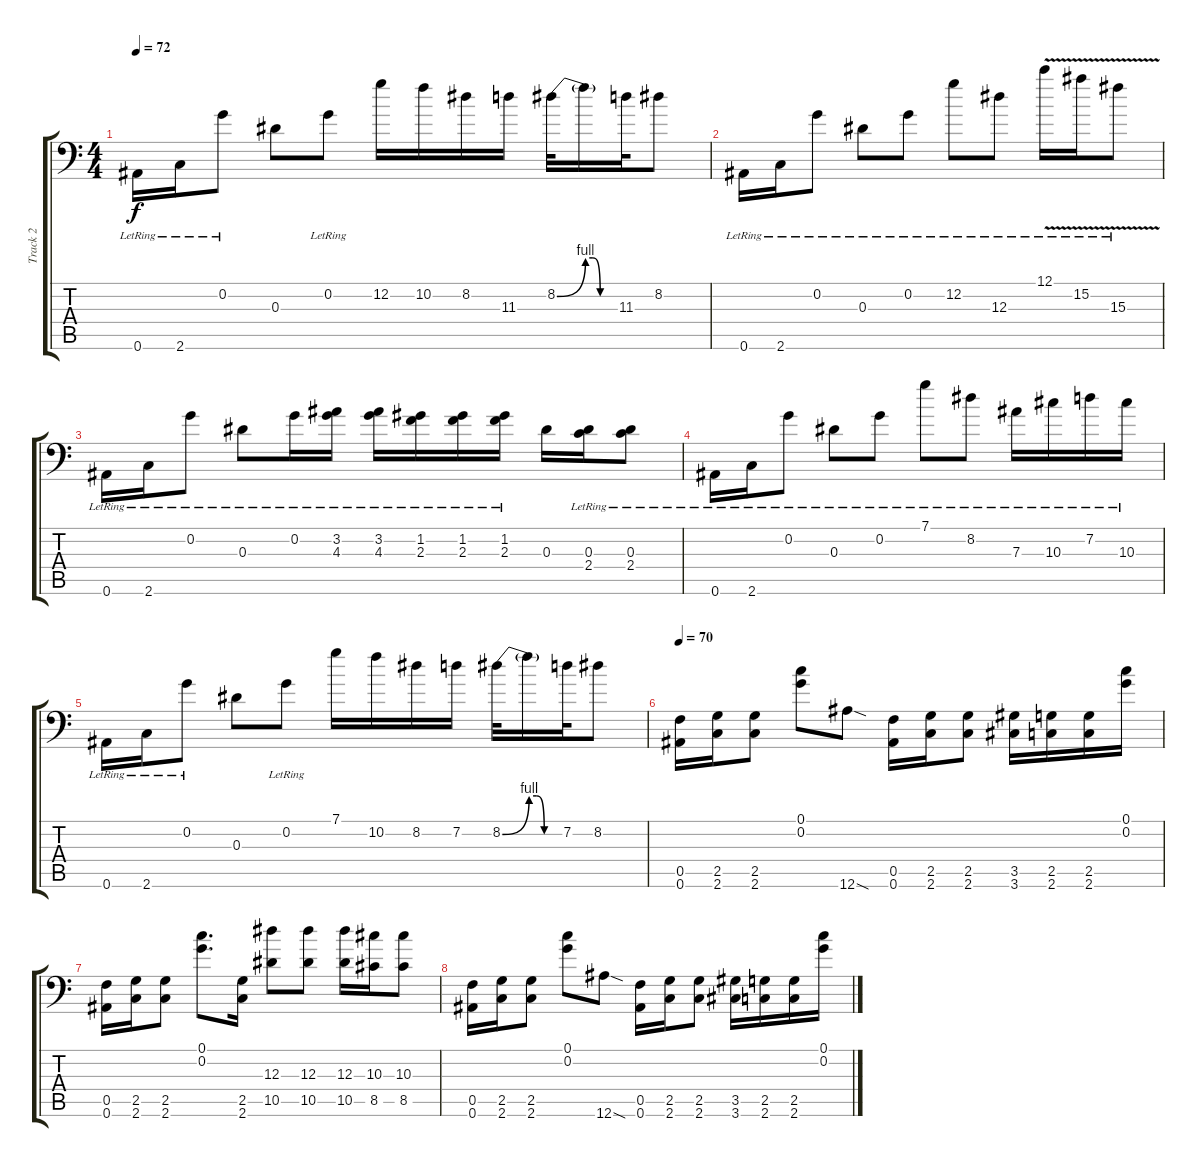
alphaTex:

\track ("Track 2" "Track 2") {instrument electricguitarjazz}
\staff {score tabs}
\tuning (C4 G3 Eb3 Bb2 F2 Bb1) {hide}
\ts (4 4)
\tempo 72
\clef f4
\ks c
0.6{lr}.16{dy f} 2.6{lr}.16 0.2{lr}.8 0.3.8 0.2{lr}.8 12.2.16 10.2.16 8.2.16 11.3.16 8.2{be (bend 0 0 60 4)}.32 8.2{be (custom 0 4 15 4 30 0 60 0) t}.16 11.3.32 8.2.8 |
0.6{lr}.16 2.6{lr}.16 0.2{lr}.8 0.3{lr}.8 0.2{lr}.8 12.2{lr}.8 12.3{lr}.8 12.1{v lr}.16 15.2{v lr}.16 15.3{v lr}.8 |
0.6{lr}.16 2.6{lr}.16 0.2{lr}.8 0.3{lr}.8 0.2{lr}.16 (3.2{lr} 4.3{lr}).16 (3.2{lr} 4.3{lr}).16 (1.2{lr} 2.3{lr}).16 (1.2{lr} 2.3{lr}).16 (1.2 2.3{lr}).16 0.3.16 (0.3 2.4{lr}).16 (0.3{lr} 2.4{lr}).8 |
0.6{lr}.16 2.6{lr}.16 0.2{lr}.8 0.3{lr}.8 0.2{lr}.8 7.1{lr}.8 8.2{lr}.8 7.3{lr}.16 10.3{lr}.16 7.2{lr}.16 10.3{lr}.16 |
0.6{lr}.16 2.6{lr}.16 0.2{lr}.8 0.3.8 0.2{lr}.8 7.1.16{instrument distortionguitar} 10.2.16 8.2.16 7.2.16 8.2{be (bend 0 0 60 4)}.32 8.2{be (custom 0 4 15 4 30 0 60 0) t}.16 7.2.32 8.2.8 |
\tempo 70
(0.5 0.6).16 (2.5 2.6).16 (2.5 2.6).8 (0.1 0.2).8 12.6{sod}.8 (0.5 0.6).16 (2.5 2.6).16 (2.5 2.6).8 (3.5 3.6).16 (2.5 2.6).16 (2.5 2.6).16 (0.1 0.2).16 |
(0.5 0.6).16 (2.5 2.6).16 (2.5 2.6).8 (0.1 0.2).8{d} (2.5 2.6).16 (12.3 10.5).8 (12.3 10.5).8 (12.3 10.5).16 (10.3 8.5).16 (10.3 8.5).8 |
(0.5 0.6).16 (2.5 2.6).16 (2.5 2.6).8 (0.1 0.2).8 12.6{sod}.8 (0.5 0.6).16 (2.5 2.6).16 (2.5 2.6).8 (3.5 3.6).16 (2.5 2.6).16 (2.5 2.6).16 (0.1 0.2).16
